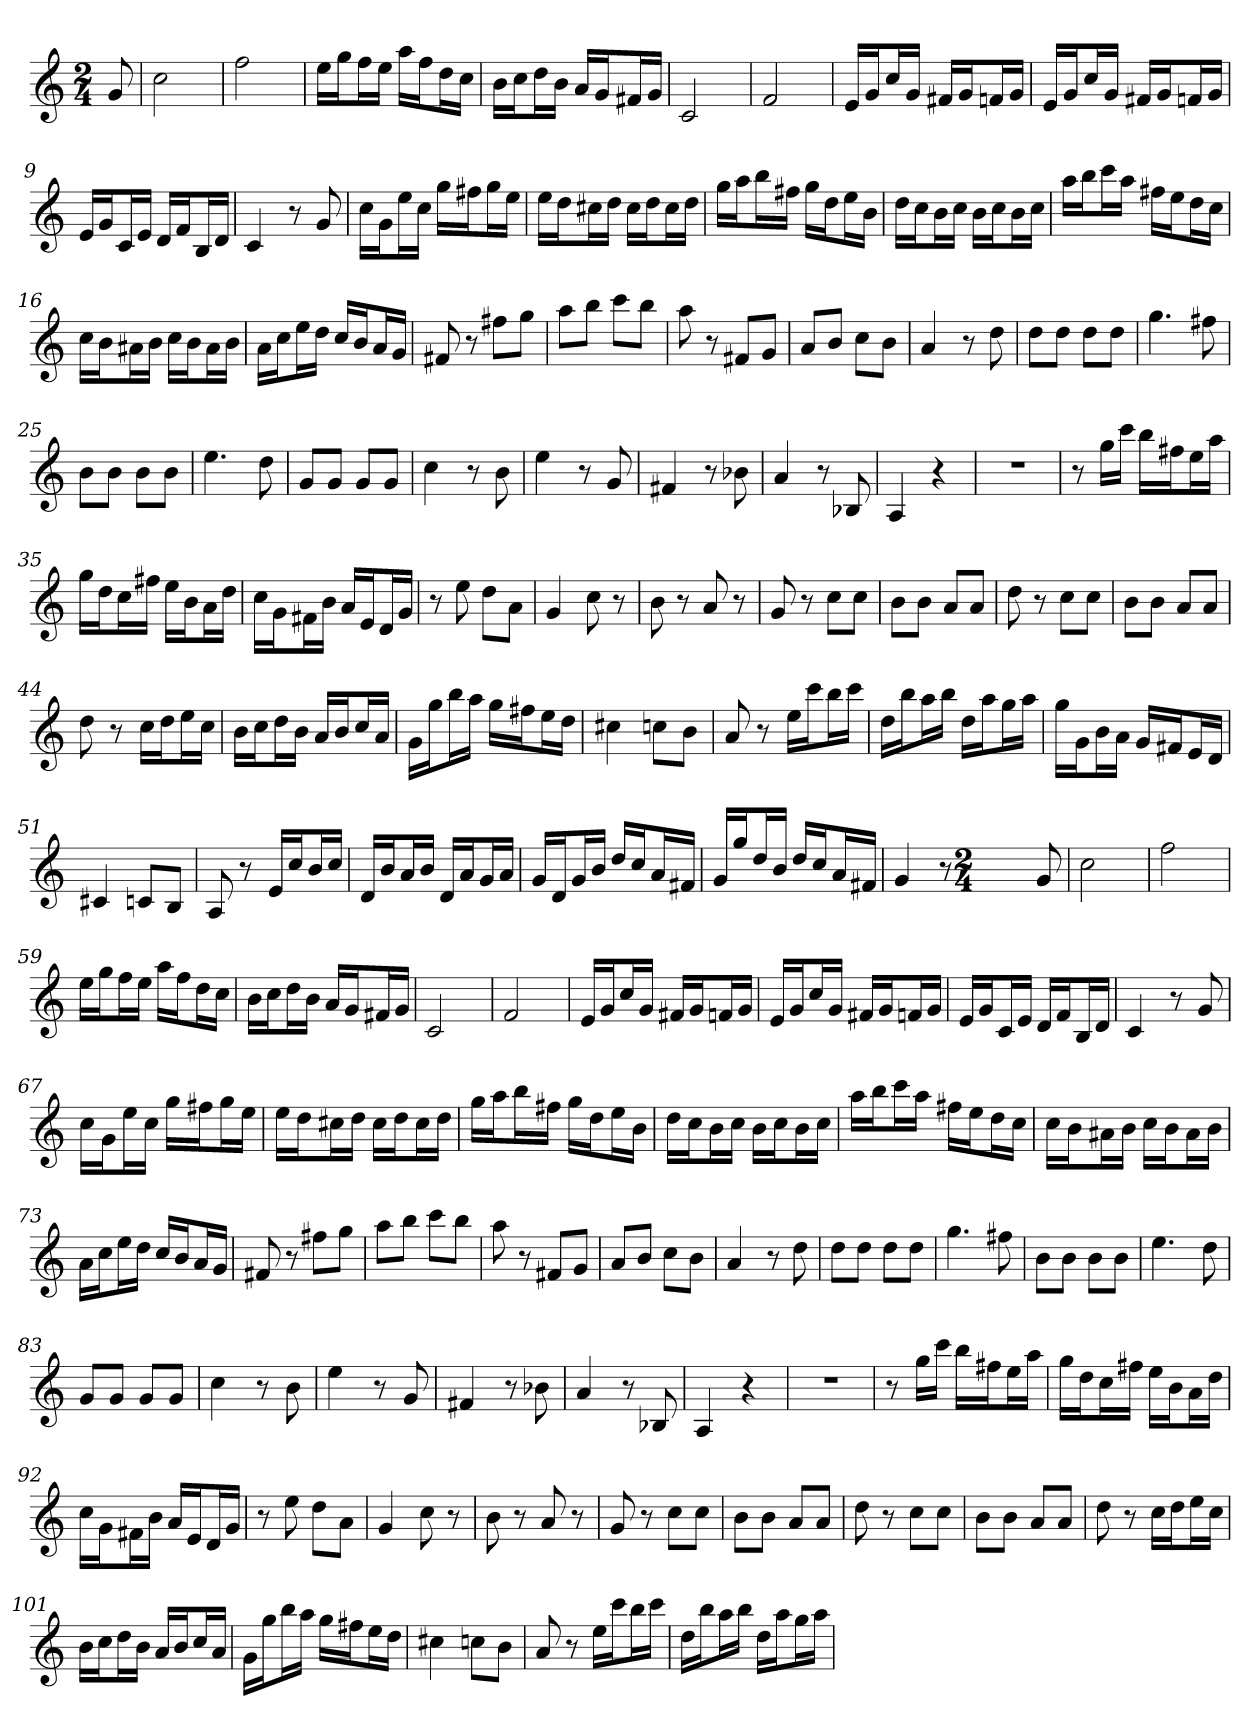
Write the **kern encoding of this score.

**kern
*part1
*staff1
*clefG2
*k[]
*C:
*M2/4
*MM132
=
8g
=1
2cc
=2
2ff
=3
16ee\LL
16gg\J
16ff\L
16ee\JJ
16aa\LL
16ff\J
16dd\L
16cc\JJ
=4
16b\LL
16cc\J
16dd\L
16b\JJ
16a/LL
16g/J
16f#X/L
16g/JJ
=5
2c
=6
2f
=7
16e/LL
16g/J
16cc/L
16g/JJ
16f#X/LL
16g/J
16fn/L
16g/JJ
=8
16e/LL
16g/J
16cc/L
16g/JJ
16f#X/LL
16g/J
16fn/L
16g/JJ
=9
16e/LL
16g/J
16c/L
16e/JJ
16d/LL
16f/J
16B/L
16d/JJ
=10
4c
8r
8g
=11
16cc\LL
16g\J
16ee\L
16cc\JJ
16gg\LL
16ff#X\J
16gg\L
16ee\JJ
=12
16ee\LL
16dd\J
16cc#X\L
16dd\JJ
16cc#\LL
16dd\J
16cc#\L
16dd\JJ
=13
16gg\LL
16aa\J
16bb\L
16ff#X\JJ
16gg\LL
16dd\J
16ee\L
16b\JJ
=14
16dd\LL
16cc\J
16b\L
16cc\JJ
16b\LL
16cc\J
16b\L
16cc\JJ
=15
16aa\LL
16bb\J
16ccc\L
16aa\JJ
16ff#X\LL
16ee\J
16dd\L
16cc\JJ
=16
16cc\LL
16b\J
16a#X\L
16b\JJ
16cc\LL
16b\J
16a#\L
16b\JJ
=17
16a\LL
16cc\J
16ee\L
16dd\JJ
16cc/LL
16b/J
16a/L
16g/JJ
=18
8f#X
8r
8ff#X\L
8gg\J
=19
8aa\L
8bb\J
8ccc\L
8bb\J
=20
8aa
8r
8f#X/L
8g/J
=21
8a/L
8b/J
8cc\L
8b\J
=22
4a
8r
8dd
=23
8dd\L
8dd\J
8dd\L
8dd\J
=24
4.gg
8ff#X
=25
8b\L
8b\J
8b\L
8b\J
=26
4.ee
8dd
=27
8g/L
8g/J
8g/L
8g/J
=28
4cc
8r
8b
=29
4ee
8r
8g
=30
4f#X
8r
8b-X
=31
4a
8r
8B-X
=32
4A
4r
=33
2r
=34
8r
16gg\LL
16ccc\JJ
16bb\LL
16ff#X\J
16ee\L
16aa\JJ
=35
16gg\LL
16dd\J
16cc\L
16ff#X\JJ
16ee\LL
16b\J
16a\L
16dd\JJ
=36
16cc\LL
16g\J
16f#X\L
16b\JJ
16a/LL
16e/J
16d/L
16g/JJ
=37
8r
8ee
8dd\L
8a\J
=38
4g
8cc
8r
=39
8b
8r
8a
8r
=40
8g
8r
8cc\L
8cc\J
=41
8b\L
8b\J
8a/L
8a/J
=42
8dd
8r
8cc\L
8cc\J
=43
8b\L
8b\J
8a/L
8a/J
=44
8dd
8r
16cc\LL
16dd\J
16ee\L
16cc\JJ
=45
16b\LL
16cc\J
16dd\L
16b\JJ
16a/LL
16b/J
16cc/L
16a/JJ
=46
16g\LL
16gg\J
16bb\L
16aa\JJ
16gg\LL
16ff#X\J
16ee\L
16dd\JJ
=47
4cc#X
8ccn\L
8b\J
=48
8a
8r
16ee\LL
16ccc\J
16bb\L
16ccc\JJ
=49
16dd\LL
16bb\J
16aa\L
16bb\JJ
16dd\LL
16aa\J
16gg\L
16aa\JJ
=50
16gg\LL
16g\J
16b\L
16a\JJ
16g/LL
16f#X/J
16e/L
16d/JJ
=51
4c#X
8cn/L
8B/J
=52
8A
8r
16e/LL
16cc/J
16b/L
16cc/JJ
=53
16d/LL
16b/J
16a/L
16b/JJ
16d/LL
16a/J
16g/L
16a/JJ
=54
16g/LL
16d/J
16g/L
16b/JJ
16dd/LL
16cc/J
16a/L
16f#X/JJ
=55
16g/LL
16gg/J
16dd/L
16b/JJ
16dd/LL
16cc/J
16a/L
16f#X/JJ
=56
4g
8r
*M2/4
8g
=57
2cc
=58
2ff
=59
16ee\LL
16gg\J
16ff\L
16ee\JJ
16aa\LL
16ff\J
16dd\L
16cc\JJ
=60
16b\LL
16cc\J
16dd\L
16b\JJ
16a/LL
16g/J
16f#X/L
16g/JJ
=61
2c
=62
2f
=63
16e/LL
16g/J
16cc/L
16g/JJ
16f#X/LL
16g/J
16fn/L
16g/JJ
=64
16e/LL
16g/J
16cc/L
16g/JJ
16f#X/LL
16g/J
16fn/L
16g/JJ
=65
16e/LL
16g/J
16c/L
16e/JJ
16d/LL
16f/J
16B/L
16d/JJ
=66
4c
8r
8g
=67
16cc\LL
16g\J
16ee\L
16cc\JJ
16gg\LL
16ff#X\J
16gg\L
16ee\JJ
=68
16ee\LL
16dd\J
16cc#X\L
16dd\JJ
16cc#\LL
16dd\J
16cc#\L
16dd\JJ
=69
16gg\LL
16aa\J
16bb\L
16ff#X\JJ
16gg\LL
16dd\J
16ee\L
16b\JJ
=70
16dd\LL
16cc\J
16b\L
16cc\JJ
16b\LL
16cc\J
16b\L
16cc\JJ
=71
16aa\LL
16bb\J
16ccc\L
16aa\JJ
16ff#X\LL
16ee\J
16dd\L
16cc\JJ
=72
16cc\LL
16b\J
16a#X\L
16b\JJ
16cc\LL
16b\J
16a#\L
16b\JJ
=73
16a\LL
16cc\J
16ee\L
16dd\JJ
16cc/LL
16b/J
16a/L
16g/JJ
=74
8f#X
8r
8ff#X\L
8gg\J
=75
8aa\L
8bb\J
8ccc\L
8bb\J
=76
8aa
8r
8f#X/L
8g/J
=77
8a/L
8b/J
8cc\L
8b\J
=78
4a
8r
8dd
=79
8dd\L
8dd\J
8dd\L
8dd\J
=80
4.gg
8ff#X
=81
8b\L
8b\J
8b\L
8b\J
=82
4.ee
8dd
=83
8g/L
8g/J
8g/L
8g/J
=84
4cc
8r
8b
=85
4ee
8r
8g
=86
4f#X
8r
8b-X
=87
4a
8r
8B-X
=88
4A
4r
=89
2r
=90
8r
16gg\LL
16ccc\JJ
16bb\LL
16ff#X\J
16ee\L
16aa\JJ
=91
16gg\LL
16dd\J
16cc\L
16ff#X\JJ
16ee\LL
16b\J
16a\L
16dd\JJ
=92
16cc\LL
16g\J
16f#X\L
16b\JJ
16a/LL
16e/J
16d/L
16g/JJ
=93
8r
8ee
8dd\L
8a\J
=94
4g
8cc
8r
=95
8b
8r
8a
8r
=96
8g
8r
8cc\L
8cc\J
=97
8b\L
8b\J
8a/L
8a/J
=98
8dd
8r
8cc\L
8cc\J
=99
8b\L
8b\J
8a/L
8a/J
=100
8dd
8r
16cc\LL
16dd\J
16ee\L
16cc\JJ
=101
16b\LL
16cc\J
16dd\L
16b\JJ
16a/LL
16b/J
16cc/L
16a/JJ
=102
16g\LL
16gg\J
16bb\L
16aa\JJ
16gg\LL
16ff#X\J
16ee\L
16dd\JJ
=103
4cc#X
8ccn\L
8b\J
=104
8a
8r
16ee\LL
16ccc\J
16bb\L
16ccc\JJ
=105
16dd\LL
16bb\J
16aa\L
16bb\JJ
16dd\LL
16aa\J
16gg\L
16aa\JJ
=
*-
